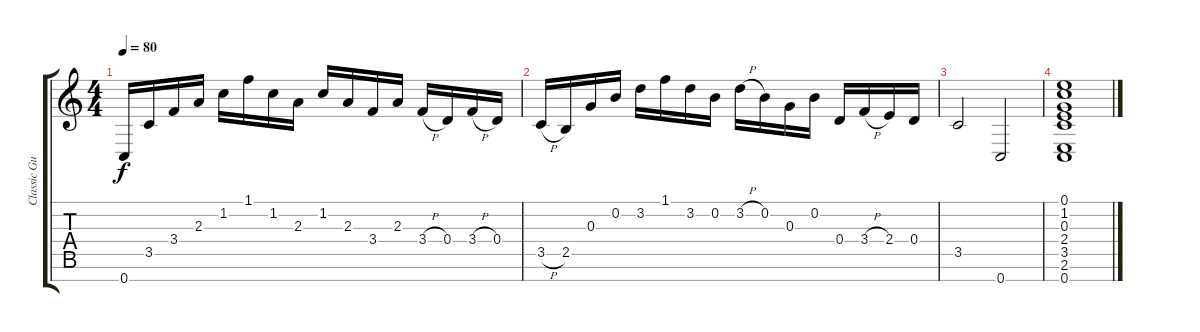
\track ("Classic Guitar" "Classic Gu") {instrument acousticguitarnylon}
\staff {score tabs}
\tuning (E4 B3 G3 D3 A2 D2 C2) {hide}
\ts (4 4)
\tempo 80
\clef g2
\ks c
0.7.16{dy f} 3.5.16 3.4.16 2.3.16 1.2.16 1.1.16 1.2.16 2.3.16 1.2.16 2.3.16 3.4.16 2.3.16 3.4{h}.16 0.4.16 3.4{h}.16 0.4.16 |
3.5{h}.16 2.5.16 0.3.16 0.2.16 3.2.16 1.1.16 3.2.16 0.2.16 3.2{h}.16 0.2.16 0.3.16 0.2.16 0.4.16 3.4{h}.16 2.4.16 0.4.16 |
3.5.2 0.7.2 |
(0.1 1.2 0.3 2.4 3.5 2.6 0.7).1
